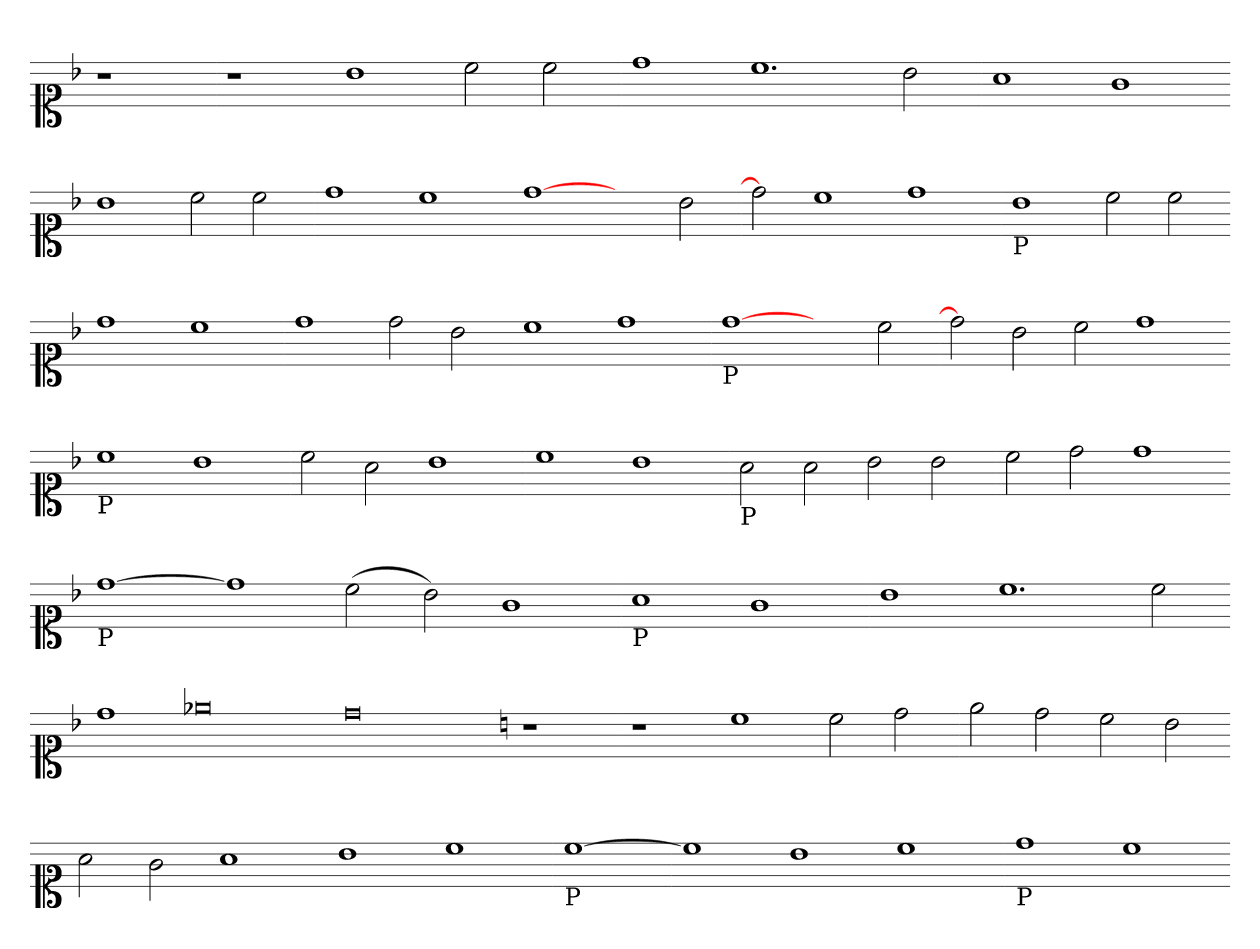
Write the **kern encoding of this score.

**kern
*part1
*staff1
*clefC1
*k[b-]
=
1r
=-
1r
1b-
2cc
2cc
=-
1dd
1.cc
2b-
=-
1a
1g
=-
1b-
2cc
2cc
=-
1dd
1cc
=-
[1dd
2ryy
2b-
=-
2dd]
1cc
1dd
=-
!LO:TX:b:t=P
1b-
2cc
2cc
=-
1dd
1cc
=-
1dd
2dd
2b-
=-
1cc
1dd
=-
!LO:TX:b:t=P
[1dd
2ryy
2cc
=-
2dd]
2b-
2cc
1dd
=-
!LO:TX:b:t=P
1cc
1b-
=-
2cc
2a
1b-
=-
1cc
1b-
=-
!LO:TX:b:t=P
2a
2a
2b-
2b-
=-
2cc
2dd
1dd
=-
!LO:TX:b:t=P
[1dd
=-
1dd]
(2cc
2b-)
1g
=-
!LO:TX:b:t=P
1a
1g
=-
1b-
1.cc
2cc
=-
1dd
0ee-X
0dd
=-
*k[]
1r
=-
1r
1cc
2cc
2dd
=-
2ee
2dd
2cc
2b
=-
2a
2g
1a
=-
1b
1cc
=-
!LO:TX:b:t=P
[1cc
=-
1cc]
1b
1cc
=-
!LO:TX:b:t=P
1dd
1cc
=-
*-
